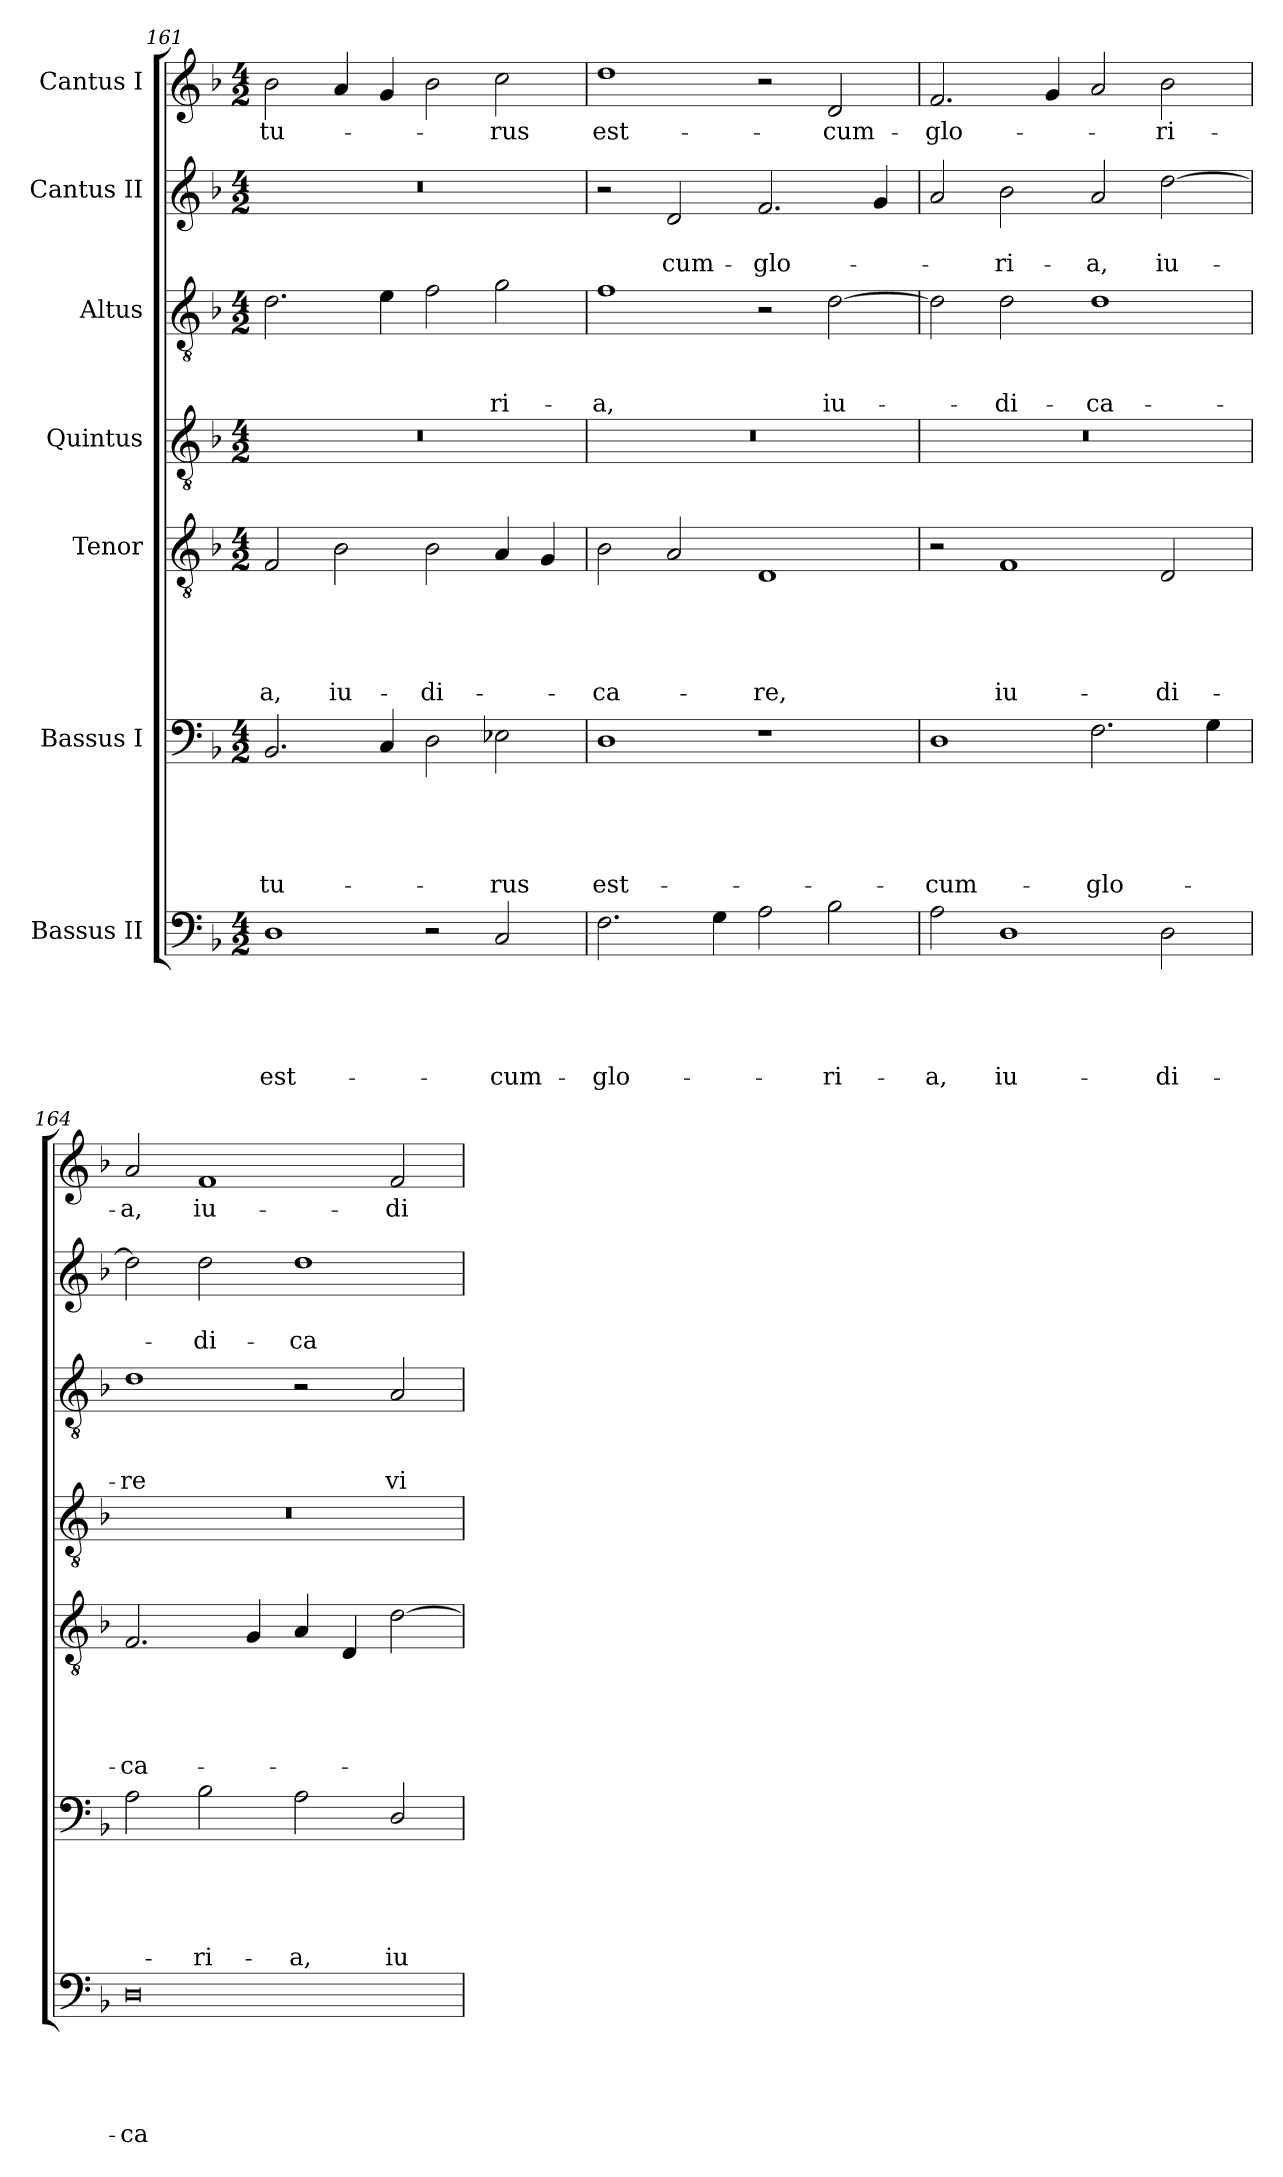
**kern	**text	**text	**text	**text	**text	**kern	**text	**text	**text	**text	**text	**kern	**text	**text	**text	**text	**text	**kern	**kern	**text	**text	**text	**kern	**text	**text	**kern	**text
*part7	*part7	*part7	*part7	*part7	*part7	*part6	*part6	*part6	*part6	*part6	*part6	*part5	*part5	*part5	*part5	*part5	*part5	*part4	*part3	*part3	*part3	*part3	*part2	*part2	*part2	*part1	*part1
*staff7	*staff7	*staff7	*staff7	*staff7	*staff7	*staff6	*staff6	*staff6	*staff6	*staff6	*staff6	*staff5	*staff5	*staff5	*staff5	*staff5	*staff5	*staff4	*staff3	*staff3	*staff3	*staff3	*staff2	*staff2	*staff2	*staff1	*staff1
*I"Bassus II	*	*	*	*	*	*I"Bassus I	*	*	*	*	*	*I"Tenor	*	*	*	*	*	*I"Quintus	*I"Altus	*	*	*	*I"Cantus II	*	*	*I"Cantus I	*
*clefF4	*	*	*	*	*	*clefF4	*	*	*	*	*	*clefGv2	*	*	*	*	*	*clefGv2	*clefGv2	*	*	*	*clefG2	*	*	*clefG2	*
*k[b-]	*	*	*	*	*	*k[b-]	*	*	*	*	*	*k[b-]	*	*	*	*	*	*k[b-]	*k[b-]	*	*	*	*k[b-]	*	*	*k[b-]	*
*M4/2	*	*	*	*	*	*M4/2	*	*	*	*	*	*M4/2	*	*	*	*	*	*M4/2	*M4/2	*	*	*	*M4/2	*	*	*M4/2	*
=161	=161	=161	=161	=161	=161	=161	=161	=161	=161	=161	=161	=161	=161	=161	=161	=161	=161	=161	=161	=161	=161	=161	=161	=161	=161	=161	=161
1D\	.	.	.	.	est-	2.BB-/	.	.	.	.	-tu-	2F/	.	.	.	.	-a,	0r	2.d\	.	.	.	0r	.	.	2b-\	-tu-
.	.	.	.	.	.	.	.	.	.	.	.	2B-\	.	.	.	.	iu-	.	.	.	.	.	.	.	.	4a/	.
.	.	.	.	.	.	4C/	.	.	.	.	.	.	.	.	.	.	.	.	4e\	.	.	.	.	.	.	4g/	.
2r	.	.	.	.	.	2D\	.	.	.	.	.	2B-\	.	.	.	.	-di-	.	2f\	.	.	.	.	.	.	2b-\	.
2C/	.	.	.	.	cum-	2E-X\	.	.	.	.	-rus	4A/	.	.	.	.	.	.	2g\	.	.	-ri-	.	.	.	2cc\	-rus
.	.	.	.	.	.	.	.	.	.	.	.	4G/	.	.	.	.	.	.	.	.	.	.	.	.	.	.	.
=162	=162	=162	=162	=162	=162	=162	=162	=162	=162	=162	=162	=162	=162	=162	=162	=162	=162	=162	=162	=162	=162	=162	=162	=162	=162	=162	=162
2.F\	.	.	.	.	glo-	1D\	.	.	.	.	est-	2B-\	.	.	.	.	-ca-	0r	1f\	.	.	-a,	2r	.	.	1dd\	est-
.	.	.	.	.	.	.	.	.	.	.	.	2A/	.	.	.	.	.	.	.	.	.	.	2d/	.	cum-	.	.
4G\	.	.	.	.	.	.	.	.	.	.	.	.	.	.	.	.	.	.	.	.	.	.	.	.	.	.	.
2A\	.	.	.	.	.	1r	.	.	.	.	.	1D/	.	.	.	.	-re,	.	2r	.	.	.	2.f/	.	glo-	2r	.
2B-\	.	.	.	.	-ri-	.	.	.	.	.	.	.	.	.	.	.	.	.	[2d\	.	.	iu-	.	.	.	2d/	cum-
.	.	.	.	.	.	.	.	.	.	.	.	.	.	.	.	.	.	.	.	.	.	.	4g/	.	.	.	.
=163	=163	=163	=163	=163	=163	=163	=163	=163	=163	=163	=163	=163	=163	=163	=163	=163	=163	=163	=163	=163	=163	=163	=163	=163	=163	=163	=163
2A\	.	.	.	.	-a,	1D\	.	.	.	.	cum-	2r	.	.	.	.	.	0r	2d\]	.	.	.	2a/	.	.	2.f/	glo-
1D\	.	.	.	.	iu-	.	.	.	.	.	.	1F/	.	.	.	.	iu-	.	2d\	.	.	-di-	2b-\	.	-ri-	.	.
.	.	.	.	.	.	.	.	.	.	.	.	.	.	.	.	.	.	.	.	.	.	.	.	.	.	4g/	.
.	.	.	.	.	.	2.F\	.	.	.	.	glo-	.	.	.	.	.	.	.	1d/	.	.	-ca-	2a/	.	-a,	2a/	.
2D\	.	.	.	.	-di-	.	.	.	.	.	.	2D/	.	.	.	.	-di-	.	.	.	.	.	[2dd\	.	iu-	2b-\	-ri-
.	.	.	.	.	.	4G\	.	.	.	.	.	.	.	.	.	.	.	.	.	.	.	.	.	.	.	.	.
=164	=164	=164	=164	=164	=164	=164	=164	=164	=164	=164	=164	=164	=164	=164	=164	=164	=164	=164	=164	=164	=164	=164	=164	=164	=164	=164	=164
0D\	.	.	.	.	-ca-	2A\	.	.	.	.	.	2.F/	.	.	.	.	-ca-	0r	1d\	.	.	-re	2dd\]	.	.	2a/	-a,
.	.	.	.	.	.	2B-\	.	.	.	.	-ri-	.	.	.	.	.	.	.	.	.	.	.	2dd\	.	-di-	1f/	iu-
.	.	.	.	.	.	.	.	.	.	.	.	4G/	.	.	.	.	.	.	.	.	.	.	.	.	.	.	.
.	.	.	.	.	.	2A\	.	.	.	.	-a,	4A/	.	.	.	.	.	.	2r	.	.	.	1dd\	.	-ca-	.	.
.	.	.	.	.	.	.	.	.	.	.	.	4D/	.	.	.	.	.	.	.	.	.	.	.	.	.	.	.
.	.	.	.	.	.	2D/	.	.	.	.	iu-	[2d\	.	.	.	.	.	.	2A/	.	.	vi-	.	.	.	2f/	-di-
=	=	=	=	=	=	=	=	=	=	=	=	=	=	=	=	=	=	=	=	=	=	=	=	=	=	=	=
*-	*-	*-	*-	*-	*-	*-	*-	*-	*-	*-	*-	*-	*-	*-	*-	*-	*-	*-	*-	*-	*-	*-	*-	*-	*-	*-	*-
